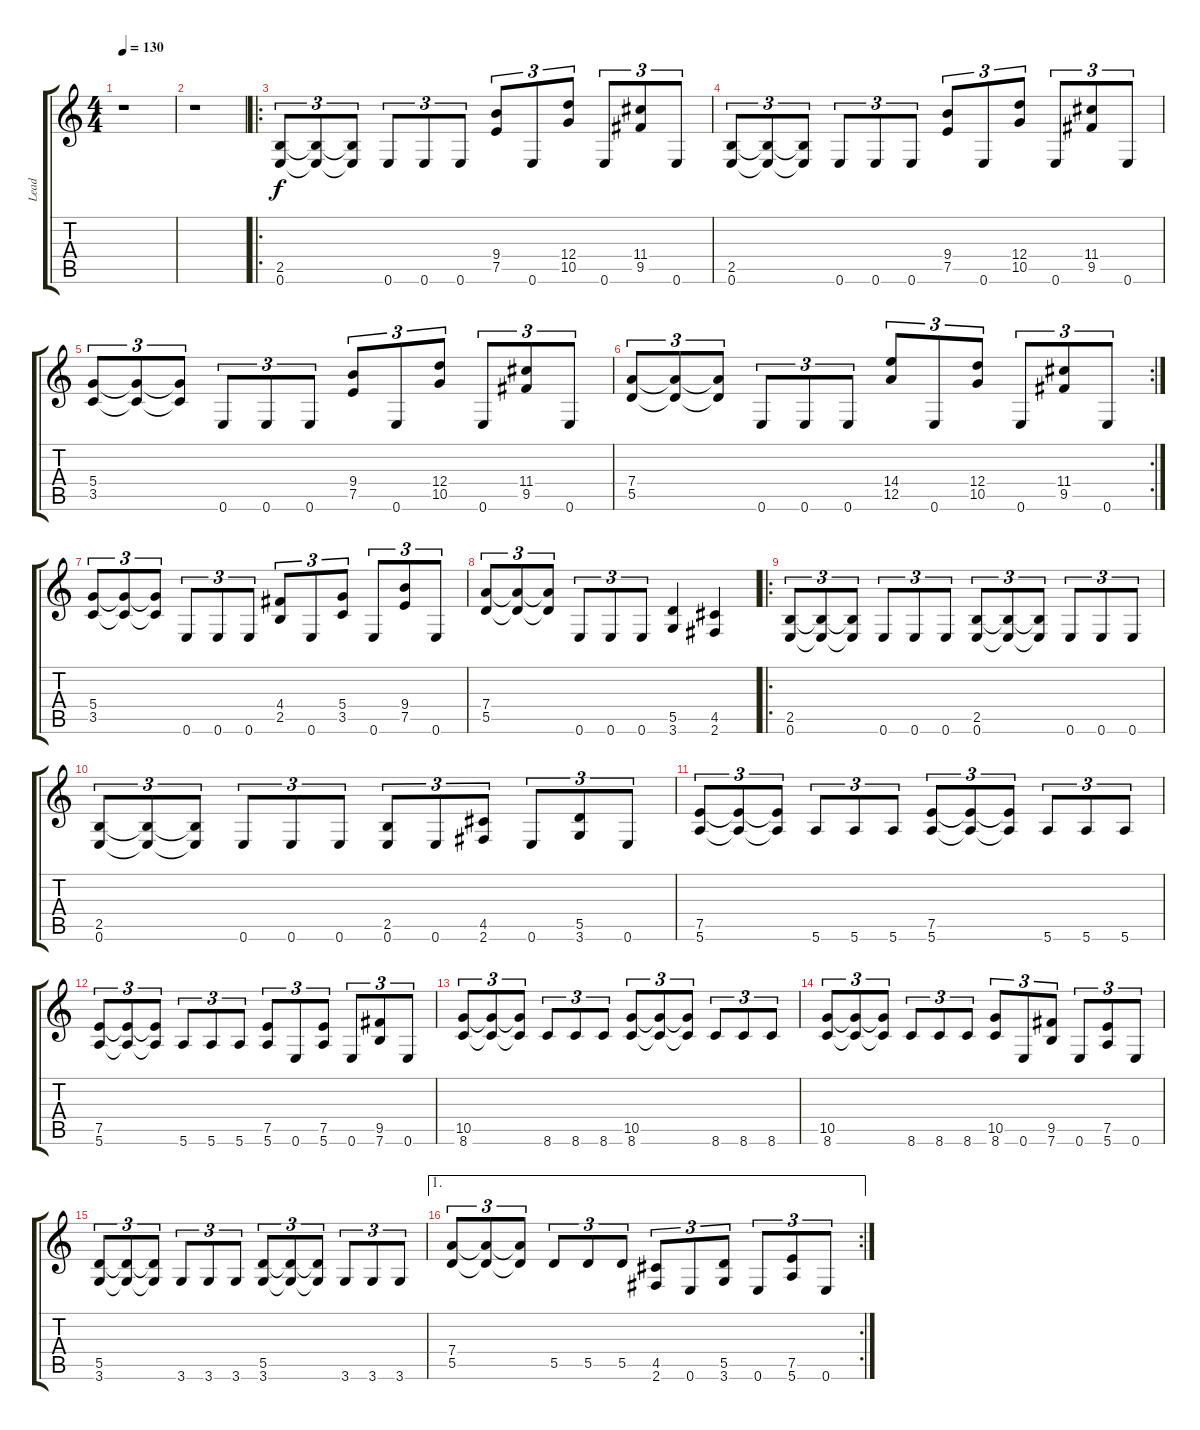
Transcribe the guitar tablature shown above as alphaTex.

\track ("Lead" "Lead") {instrument distortionguitar}
\staff {score tabs}
\tuning (E4 B3 G3 D3 A2 E2) {hide}
\ts (4 4)
\tempo 130
\clef g2
\ks c
r.1{dy f instrument distortionguitar} |
r.1 |
\ro
(2.5 0.6).8{tu (3 2)} (2.5{t} 0.6{t}).8{tu (3 2)} (2.5{t} 0.6{t}).8{tu (3 2)} 0.6.8{tu (3 2)} 0.6.8{tu (3 2)} 0.6.8{tu (3 2)} (9.4 7.5).8{tu (3 2)} 0.6.8{tu (3 2)} (12.4 10.5).8{tu (3 2)} 0.6.8{tu (3 2)} (11.4 9.5).8{tu (3 2)} 0.6.8{tu (3 2)} |
(2.5 0.6).8{tu (3 2)} (2.5{t} 0.6{t}).8{tu (3 2)} (2.5{t} 0.6{t}).8{tu (3 2)} 0.6.8{tu (3 2)} 0.6.8{tu (3 2)} 0.6.8{tu (3 2)} (9.4 7.5).8{tu (3 2)} 0.6.8{tu (3 2)} (12.4 10.5).8{tu (3 2)} 0.6.8{tu (3 2)} (11.4 9.5).8{tu (3 2)} 0.6.8{tu (3 2)} |
(5.4 3.5).8{tu (3 2)} (5.4{t} 3.5{t}).8{tu (3 2)} (5.4{t} 3.5{t}).8{tu (3 2)} 0.6.8{tu (3 2)} 0.6.8{tu (3 2)} 0.6.8{tu (3 2)} (9.4 7.5).8{tu (3 2)} 0.6.8{tu (3 2)} (12.4 10.5).8{tu (3 2)} 0.6.8{tu (3 2)} (11.4 9.5).8{tu (3 2)} 0.6.8{tu (3 2)} |
\rc 2
(7.4 5.5).8{tu (3 2)} (7.4{t} 5.5{t}).8{tu (3 2)} (7.4{t} 5.5{t}).8{tu (3 2)} 0.6.8{tu (3 2)} 0.6.8{tu (3 2)} 0.6.8{tu (3 2)} (14.4 12.5).8{tu (3 2)} 0.6.8{tu (3 2)} (12.4 10.5).8{tu (3 2)} 0.6.8{tu (3 2)} (11.4 9.5).8{tu (3 2)} 0.6.8{tu (3 2)} |
(5.4 3.5).8{tu (3 2)} (5.4{t} 3.5{t}).8{tu (3 2)} (5.4{t} 3.5{t}).8{tu (3 2)} 0.6.8{tu (3 2)} 0.6.8{tu (3 2)} 0.6.8{tu (3 2)} (4.4 2.5).8{tu (3 2)} 0.6.8{tu (3 2)} (5.4 3.5).8{tu (3 2)} 0.6.8{tu (3 2)} (9.4 7.5).8{tu (3 2)} 0.6.8{tu (3 2)} |
(7.4 5.5).8{tu (3 2)} (7.4{t} 5.5{t}).8{tu (3 2)} (7.4{t} 5.5{t}).8{tu (3 2)} 0.6.8{tu (3 2)} 0.6.8{tu (3 2)} 0.6.8{tu (3 2)} (5.5 3.6).4 (4.5 2.6).4 |
\ro
(2.5 0.6).8{tu (3 2)} (2.5{t} 0.6{t}).8{tu (3 2)} (2.5{t} 0.6{t}).8{tu (3 2)} 0.6.8{tu (3 2)} 0.6.8{tu (3 2)} 0.6.8{tu (3 2)} (2.5 0.6).8{tu (3 2)} (2.5{t} 0.6{t}).8{tu (3 2)} (2.5{t} 0.6{t}).8{tu (3 2)} 0.6.8{tu (3 2)} 0.6.8{tu (3 2)} 0.6.8{tu (3 2)} |
(2.5 0.6).8{tu (3 2)} (2.5{t} 0.6{t}).8{tu (3 2)} (2.5{t} 0.6{t}).8{tu (3 2)} 0.6.8{tu (3 2)} 0.6.8{tu (3 2)} 0.6.8{tu (3 2)} (2.5 0.6).8{tu (3 2)} 0.6.8{tu (3 2)} (4.5 2.6).8{tu (3 2)} 0.6.8{tu (3 2)} (5.5 3.6).8{tu (3 2)} 0.6.8{tu (3 2)} |
(7.5 5.6).8{tu (3 2)} (7.5{t} 5.6{t}).8{tu (3 2)} (7.5{t} 5.6{t}).8{tu (3 2)} 5.6.8{tu (3 2)} 5.6.8{tu (3 2)} 5.6.8{tu (3 2)} (7.5 5.6).8{tu (3 2)} (7.5{t} 5.6{t}).8{tu (3 2)} (7.5{t} 5.6{t}).8{tu (3 2)} 5.6.8{tu (3 2)} 5.6.8{tu (3 2)} 5.6.8{tu (3 2)} |
(7.5 5.6).8{tu (3 2)} (7.5{t} 5.6{t}).8{tu (3 2)} (7.5{t} 5.6{t}).8{tu (3 2)} 5.6.8{tu (3 2)} 5.6.8{tu (3 2)} 5.6.8{tu (3 2)} (7.5 5.6).8{tu (3 2)} 0.6.8{tu (3 2)} (7.5 5.6).8{tu (3 2)} 0.6.8{tu (3 2)} (9.5 7.6).8{tu (3 2)} 0.6.8{tu (3 2)} |
(10.5 8.6).8{tu (3 2)} (10.5{t} 8.6{t}).8{tu (3 2)} (10.5{t} 8.6{t}).8{tu (3 2)} 8.6.8{tu (3 2)} 8.6.8{tu (3 2)} 8.6.8{tu (3 2)} (10.5 8.6).8{tu (3 2)} (10.5{t} 8.6{t}).8{tu (3 2)} (10.5{t} 8.6{t}).8{tu (3 2)} 8.6.8{tu (3 2)} 8.6.8{tu (3 2)} 8.6.8{tu (3 2)} |
(10.5 8.6).8{tu (3 2)} (10.5{t} 8.6{t}).8{tu (3 2)} (10.5{t} 8.6{t}).8{tu (3 2)} 8.6.8{tu (3 2)} 8.6.8{tu (3 2)} 8.6.8{tu (3 2)} (10.5 8.6).8{tu (3 2)} 0.6.8{tu (3 2)} (9.5 7.6).8{tu (3 2)} 0.6.8{tu (3 2)} (7.5 5.6).8{tu (3 2)} 0.6.8{tu (3 2)} |
(5.5 3.6).8{tu (3 2)} (5.5{t} 3.6{t}).8{tu (3 2)} (5.5{t} 3.6{t}).8{tu (3 2)} 3.6.8{tu (3 2)} 3.6.8{tu (3 2)} 3.6.8{tu (3 2)} (5.5 3.6).8{tu (3 2)} (5.5{t} 3.6{t}).8{tu (3 2)} (5.5{t} 3.6{t}).8{tu (3 2)} 3.6.8{tu (3 2)} 3.6.8{tu (3 2)} 3.6.8{tu (3 2)} |
\ae 1
\rc 2
(7.4 5.5).8{tu (3 2)} (7.4{t} 5.5{t}).8{tu (3 2)} (7.4{t} 5.5{t}).8{tu (3 2)} 5.5.8{tu (3 2)} 5.5.8{tu (3 2)} 5.5.8{tu (3 2)} (4.5 2.6).8{tu (3 2)} 0.6.8{tu (3 2)} (5.5 3.6).8{tu (3 2)} 0.6.8{tu (3 2)} (7.5 5.6).8{tu (3 2)} 0.6.8{tu (3 2)}
